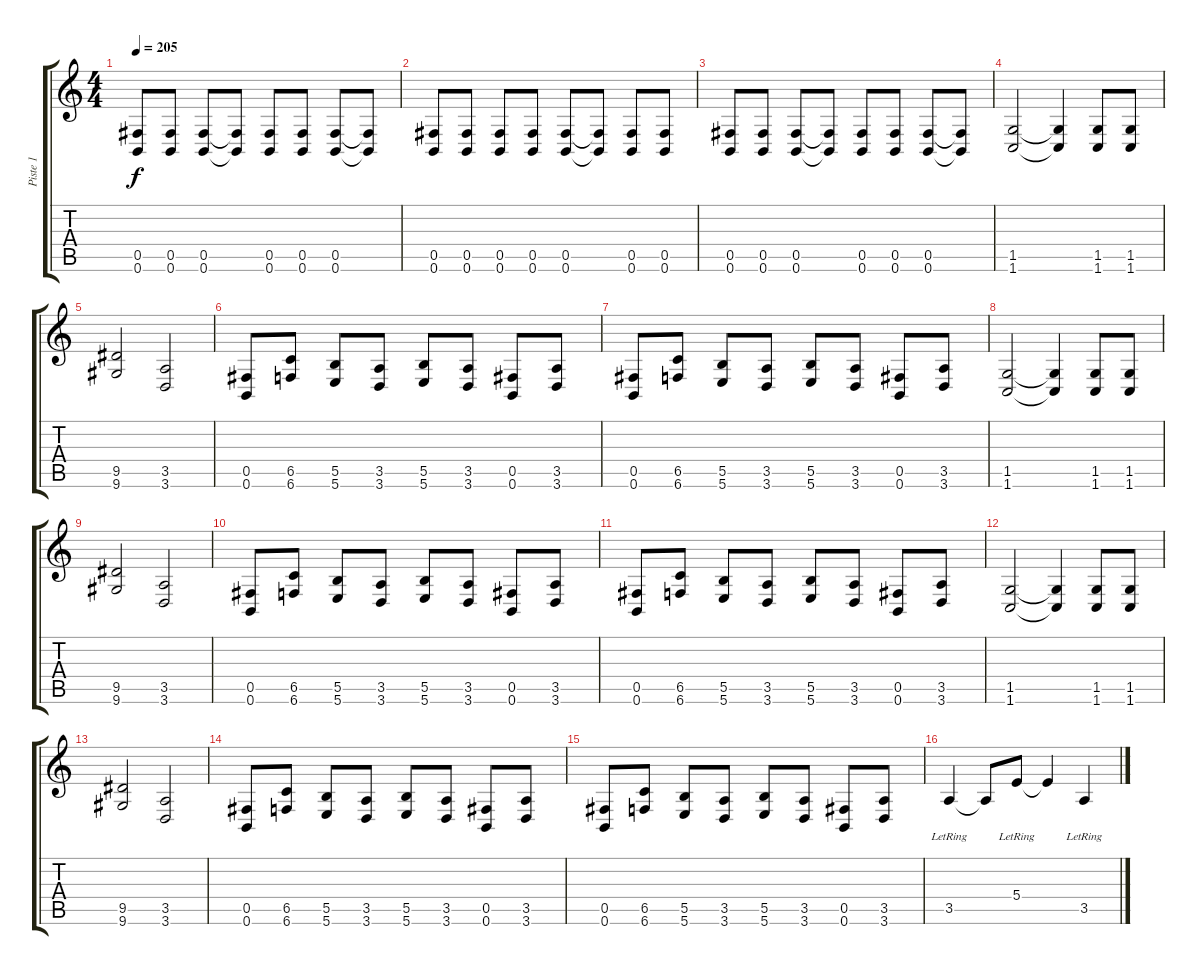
\track ("Piste 1" "Piste 1") {instrument distortionguitar}
\staff {score tabs}
\tuning (Db4 Ab3 E3 B2 Gb2 B1) {hide}
\ts (4 4)
\tempo 205
\clef g2
\ks c
(0.5 0.6).8{dy f} (0.5 0.6).8 (0.5 0.6).8 (0.5{t} 0.6{t}).8 (0.5 0.6).8 (0.5 0.6).8 (0.5 0.6).8 (0.5{t} 0.6{t}).8 |
(0.5 0.6).8 (0.5 0.6).8 (0.5 0.6).8 (0.5 0.6).8 (0.5 0.6).8 (0.5{t} 0.6{t}).8 (0.5 0.6).8 (0.5 0.6).8 |
(0.5 0.6).8 (0.5 0.6).8 (0.5 0.6).8 (0.5{t} 0.6{t}).8 (0.5 0.6).8 (0.5 0.6).8 (0.5 0.6).8 (0.5{t} 0.6{t}).8 |
(1.5 1.6).2 (1.5{t} 1.6{t}).4 (1.5 1.6).8 (1.5 1.6).8 |
(9.5 9.6).2 (3.5 3.6).2 |
(0.5 0.6).8 (6.5 6.6).8 (5.5 5.6).8 (3.5 3.6).8 (5.5 5.6).8 (3.5 3.6).8 (0.5 0.6).8 (3.5 3.6).8 |
(0.5 0.6).8 (6.5 6.6).8 (5.5 5.6).8 (3.5 3.6).8 (5.5 5.6).8 (3.5 3.6).8 (0.5 0.6).8 (3.5 3.6).8 |
(1.5 1.6).2 (1.5{t} 1.6{t}).4 (1.5 1.6).8 (1.5 1.6).8 |
(9.5 9.6).2 (3.5 3.6).2 |
(0.5 0.6).8 (6.5 6.6).8 (5.5 5.6).8 (3.5 3.6).8 (5.5 5.6).8 (3.5 3.6).8 (0.5 0.6).8 (3.5 3.6).8 |
(0.5 0.6).8 (6.5 6.6).8 (5.5 5.6).8 (3.5 3.6).8 (5.5 5.6).8 (3.5 3.6).8 (0.5 0.6).8 (3.5 3.6).8 |
(1.5 1.6).2 (1.5{t} 1.6{t}).4 (1.5 1.6).8 (1.5 1.6).8 |
(9.5 9.6).2 (3.5 3.6).2 |
(0.5 0.6).8 (6.5 6.6).8 (5.5 5.6).8 (3.5 3.6).8 (5.5 5.6).8 (3.5 3.6).8 (0.5 0.6).8 (3.5 3.6).8 |
(0.5 0.6).8 (6.5 6.6).8 (5.5 5.6).8 (3.5 3.6).8 (5.5 5.6).8 (3.5 3.6).8 (0.5 0.6).8 (3.5 3.6).8 |
3.5{lr}.4 3.5{t}.8 5.4{lr}.8 5.4{t}.4 3.5{lr}.4
